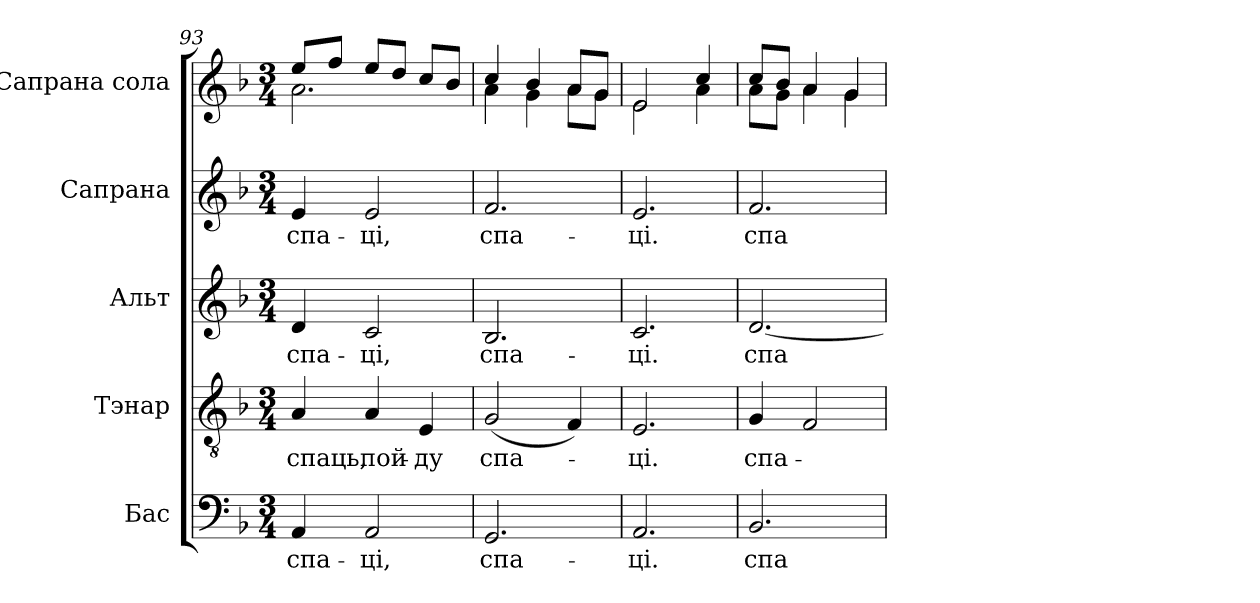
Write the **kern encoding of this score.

**kern	**text	**kern	**text	**kern	**text	**kern	**text	**kern
*part5	*part5	*part4	*part4	*part3	*part3	*part2	*part2	*part1
*staff5	*staff5	*staff4	*staff4	*staff3	*staff3	*staff2	*staff2	*staff1
*I"Бас	*	*I"Тэнар	*	*I"Альт	*	*I"Сапрана	*	*I"Сапрана сола
!!LO:PB:g=z
*clefF4	*	*clefGv2	*	*clefG2	*	*clefG2	*	*clefG2
*	*	*ITrd7c12	*	*	*	*	*	*
*k[b-]	*	*k[b-]	*	*k[b-]	*	*k[b-]	*	*k[b-]
*F:	*	*F:	*	*F:	*	*F:	*	*F:
*M3/4	*	*M3/4	*	*M3/4	*	*M3/4	*	*M3/4
=93	=93	=93	=93	=93	=93	=93	=93	=93
!	!LO:LY:b:color=#000000	!	!	!	!	!	!	!
!	!	!	!LO:LY:b:color=#000000	!	!	!	!	!
!	!	!	!	!	!LO:LY:b:color=#000000	!	!	!
!	!	!	!	!	!	!	!LO:LY:b:color=#000000	!
*	*	*	*	*	*	*	*	*^
4AAi/	спа-	4AAi/	спаць,	4di/	спа-	4ei/	спа-	8eei/L	2.ai\
.	.	.	.	.	.	.	.	8ffi/J	.
!	!LO:LY:b:color=#000000	!	!	!	!	!	!	!	!
!	!	!	!LO:LY:b:color=#000000	!	!	!	!	!	!
!	!	!	!	!	!LO:LY:b:color=#000000	!	!	!	!
!	!	!	!	!	!	!	!LO:LY:b:color=#000000	!	!
2AAi/	-ці,	4AAi/	пой-	2ci/	-ці,	2ei/	-ці,	8eei/L	.
.	.	.	.	.	.	.	.	8ddi/J	.
!	!	!	!LO:LY:b:color=#000000	!	!	!	!	!	!
.	.	4EEi/	-ду	.	.	.	.	8cci/L	.
.	.	.	.	.	.	.	.	8b-i/J	.
=94	=94	=94	=94	=94	=94	=94	=94	=94	=94
!	!LO:LY:b:color=#000000	!	!	!	!	!	!	!	!
!	!	!	!LO:LY:b:color=#000000	!	!	!	!	!	!
!	!	!	!	!	!LO:LY:b:color=#000000	!	!	!	!
!	!	!	!	!	!	!	!LO:LY:b:color=#000000	!	!
2.GGi/	спа-	(2GGi/	спа-	2.B-i/	спа-	2.fi/	спа-	4cci/	4ai\
.	.	.	.	.	.	.	.	4b-i/	4gi\
.	.	4FFi/)	.	.	.	.	.	8ai/L	8ai\L
.	.	.	.	.	.	.	.	8gi/J	8gi\J
=95	=95	=95	=95	=95	=95	=95	=95	=95	=95
!	!LO:LY:b:color=#000000	!	!	!	!	!	!	!	!
!	!	!	!LO:LY:b:color=#000000	!	!	!	!	!	!
!	!	!	!	!	!LO:LY:b:color=#000000	!	!	!	!
!	!	!	!	!	!	!	!LO:LY:b:color=#000000	!	!
2.AAi/	-ці.	2.EEi/	-ці.	2.ci/	-ці.	2.ei/	-ці.	2ei/	2ei\
.	.	.	.	.	.	.	.	4cci/	4ai\
=96	=96	=96	=96	=96	=96	=96	=96	=96	=96
!	!LO:LY:b:color=#000000	!	!	!	!	!	!	!	!
!	!	!	!LO:LY:b:color=#000000	!	!	!	!	!	!
!	!	!	!	!	!LO:LY:b:color=#000000	!	!	!	!
!	!	!	!	!	!	!	!LO:LY:b:color=#000000	!	!
2.BB-i/	спа-	4GGi/	спа-	[<2.di/	спа-	2.fi/	спа-	8cci/L	8ai\L
.	.	.	.	.	.	.	.	8b-i/J	8gi\J
.	.	2FFi/	.	.	.	.	.	4ai/	4ai\
.	.	.	.	.	.	.	.	4gi/	4gi\
*	*	*	*	*	*	*	*	*v	*v
=	=	=	=	=	=	=	=	=
*-	*-	*-	*-	*-	*-	*-	*-	*-
